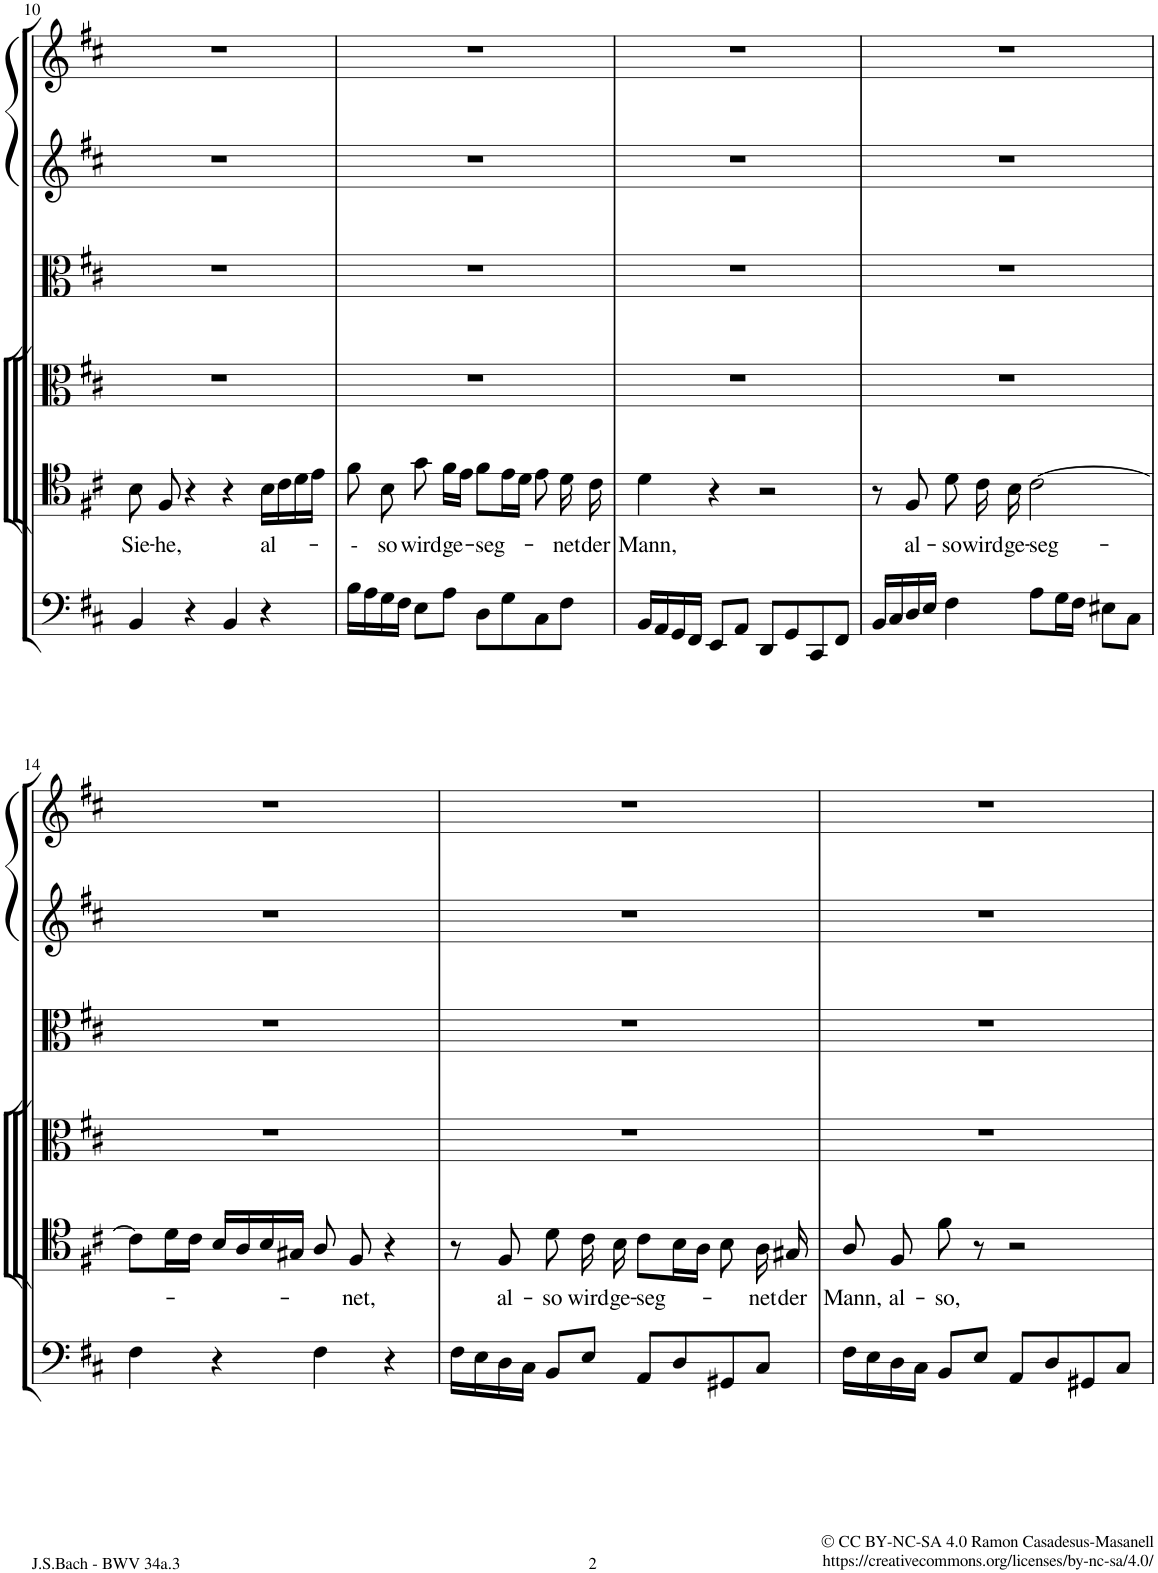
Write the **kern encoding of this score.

**kern	**kern	**text	**kern	**kern	**kern	**kern
*part6	*part5	*part5	*part4	*part3	*part2	*part1
*staff6	*staff5	*staff5	*staff4	*staff3	*staff2	*staff1
*I"Continuo	*I"Tenore	*	*I"Alto	*I"Viola	*I"Violino II	*I"Violino I
*	*	*	*	*I'Vla	*I'Vln	*I'Vln
!!LO:PB:g=z
*clefF4	*clefC4	*	*clefC3	*clefC3	*clefG2	*clefG2
*k[f#c#]	*k[f#c#]	*	*k[f#c#]	*k[f#c#]	*k[f#c#]	*k[f#c#]
*M4/4	*M4/4	*	*M4/4	*M4/4	*M4/4	*M4/4
*met(c)	*met(c)	*	*met(c)	*met(c)	*met(c)	*met(c)
=10	=10	=10	=10	=10	=10	=10
!	!	!LO:LY:b	!	!	!	!
4BB/	8B\	Sie-	1r	1r	1r	1r
!	!	!LO:LY:b	!	!	!	!
.	8F#/	-he,	.	.	.	.
4r	4r	.	.	.	.	.
4BB/	4r	.	.	.	.	.
!	!	!LO:LY:b	!	!	!	!
4r	16B\LL	al-	.	.	.	.
.	16c#\	.	.	.	.	.
.	16d\	.	.	.	.	.
.	16e\JJ	.	.	.	.	.
=11	=11	=11	=11	=11	=11	=11
!	!	!LO:LY:b	!	!	!	!
16B\LL	8f#\	--	1r	1r	1r	1r
16A\	.	.	.	.	.	.
!	!	!LO:LY:b	!	!	!	!
16G\	8B\	so	.	.	.	.
16F#\JJ	.	.	.	.	.	.
!	!	!LO:LY:b	!	!	!	!
8E\L	8g\	wird	.	.	.	.
!	!	!LO:LY:b	!	!	!	!
8A\J	16f#\LL	ge-	.	.	.	.
.	16e\JJ	.	.	.	.	.
!	!	!LO:LY:b	!	!	!	!
8D\L	8f#\L	seg-	.	.	.	.
8G\	16e\L	.	.	.	.	.
.	16d\JJ	.	.	.	.	.
8C#\	8e\	.	.	.	.	.
!	!	!LO:LY:b	!	!	!	!
8F#\J	16d\	-net	.	.	.	.
!	!	!LO:LY:b	!	!	!	!
.	16c#\	der	.	.	.	.
=12	=12	=12	=12	=12	=12	=12
!	!	!LO:LY:b	!	!	!	!
16BB/LL	4d\	Mann,	1r	1r	1r	1r
16AA/	.	.	.	.	.	.
16GG/	.	.	.	.	.	.
16FF#/JJ	.	.	.	.	.	.
8EE/L	4r	.	.	.	.	.
8AA/J	.	.	.	.	.	.
8DD/L	2r	.	.	.	.	.
8GG/	.	.	.	.	.	.
8CC#/	.	.	.	.	.	.
8FF#/J	.	.	.	.	.	.
=13	=13	=13	=13	=13	=13	=13
16BB/LL	8r	.	1r	1r	1r	1r
16C#/	.	.	.	.	.	.
!	!	!LO:LY:b	!	!	!	!
16D/	8F#/	al-	.	.	.	.
16E/JJ	.	.	.	.	.	.
!	!	!LO:LY:b	!	!	!	!
4F#\	8d\	-so	.	.	.	.
!	!	!LO:LY:b	!	!	!	!
.	16c#\	wird	.	.	.	.
!	!	!LO:LY:b	!	!	!	!
.	16B\	ge-	.	.	.	.
!	!	!LO:LY:b	!	!	!	!
8A\L	[>2c#\	-seg-	.	.	.	.
16G\L	.	.	.	.	.	.
16F#\JJ	.	.	.	.	.	.
8E#X\L	.	.	.	.	.	.
8C#\J	.	.	.	.	.	.
!!LO:LB:g=z
=14	=14	=14	=14	=14	=14	=14
4F#\	8c#\L]	.	1r	1r	1r	1r
.	16d\L	.	.	.	.	.
.	16c#\JJ	.	.	.	.	.
4r	16B/LL	.	.	.	.	.
.	16A/	.	.	.	.	.
.	16B/	.	.	.	.	.
.	16G#X/JJ	.	.	.	.	.
4F#\	8A/	.	.	.	.	.
!	!	!LO:LY:b	!	!	!	!
.	8F#/	-net,	.	.	.	.
4r	4r	.	.	.	.	.
=15	=15	=15	=15	=15	=15	=15
16F#\LL	8r	.	1r	1r	1r	1r
16E\	.	.	.	.	.	.
!	!	!LO:LY:b	!	!	!	!
16D\	8F#/	al-	.	.	.	.
16C#\JJ	.	.	.	.	.	.
!	!	!LO:LY:b	!	!	!	!
8BB/L	8d\	-so	.	.	.	.
!	!	!LO:LY:b	!	!	!	!
8E/J	16c#\	wird	.	.	.	.
!	!	!LO:LY:b	!	!	!	!
.	16B\	ge-	.	.	.	.
!	!	!LO:LY:b	!	!	!	!
8AA/L	8c#\L	-seg-	.	.	.	.
8D/	16B\L	.	.	.	.	.
.	16A\JJ	.	.	.	.	.
8GG#X/	8B\	.	.	.	.	.
!	!	!LO:LY:b	!	!	!	!
8C#/J	16A\	net	.	.	.	.
!	!	!LO:LY:b	!	!	!	!
.	16G#X/	der	.	.	.	.
=16	=16	=16	=16	=16	=16	=16
!	!	!LO:LY:b	!	!	!	!
16F#\LL	8A/	Mann,	1r	1r	1r	1r
16E\	.	.	.	.	.	.
!	!	!LO:LY:b	!	!	!	!
16D\	8F#/	al-	.	.	.	.
16C#\JJ	.	.	.	.	.	.
!	!	!LO:LY:b	!	!	!	!
8BB/L	8f#\	-so,	.	.	.	.
8E/J	8r	.	.	.	.	.
8AA/L	2r	.	.	.	.	.
8D/	.	.	.	.	.	.
8GG#X/	.	.	.	.	.	.
8C#/J	.	.	.	.	.	.
=	=	=	=	=	=	=
*-	*-	*-	*-	*-	*-	*-
